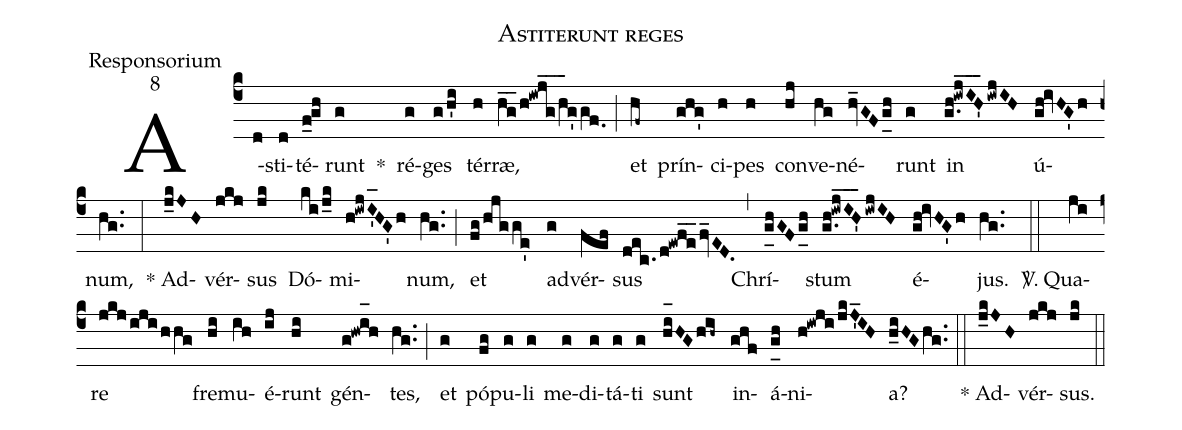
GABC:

name:Astiterunt reges;
office-part:Responsorium;
mode:8;
%%
(c4) A(d)sti(d)té(f_0!gh)runt(g) *() ré(g)ges(g/h'i) tér(h)ræ,(hg__/h!iwj_g_/h_3g'gf.0) (;) et(hf~) prín(ghg')ci(h)pes(h) con(hj)ve(hg)né(hv_GF/g_[uh:l]h)runt(g) in(g.h!iwj_I_H'_3/iwjIH) ú(gh!ivHG'h)num,(hg..) (:) * Ad(j_kJH)vér(jkj)sus(jk) Dó(ki/j_k)mi(h!iwjI'_[oh:h]HG'h)num,(hg..) (;) et(fg/hjgge') ad(g)vér(fef)sus(dec./d!ewf_e_2/fv_ED.) (,) Chrí(g_[uh:l]hGF/g_[uh:l]h)stum(g.h!iwj_I_H'_3/iwjIH) é(gh!ivHG'h)jus.(hg..) (::) <sp>V/</sp>. Qua(ji)re(jkj/iji/hhg) fre(hi)mu(ih)é(ij)runt(hi) gén(g!hwi_[oh:h]h)tes,(hg..) (;) et(g) pó(fg)pu(g)li(g) me(g)di(g)tá(g)ti(g) sunt(hi_[oh:h]HG/hih~) in(ghf)á(g_[uh:l]h)ni(h!iwji/jkJ'_IH)a?(h_iHG/hg..) (::) * Ad(j_kJH)vér(jkj)sus.(jk) (::)
